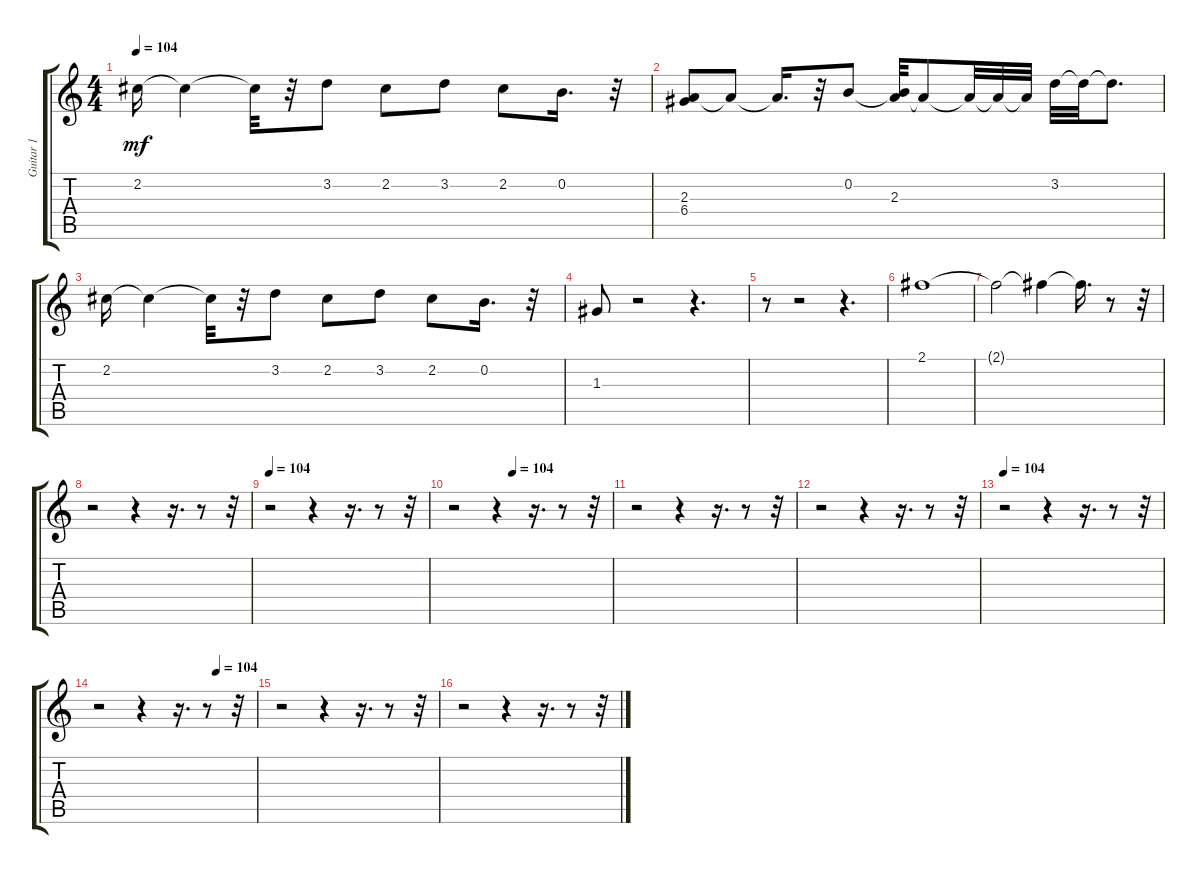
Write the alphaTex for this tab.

\track ("Guitar 1" "Guitar 1") {instrument acousticguitarsteel}
\staff {score tabs}
\tuning (E4 B3 G3 D3 A2 E2) {hide}
\ts (4 4)
\tempo 104
\clef g2
\ks c
2.2.16{dy mf} 2.2{t}.4 2.2{t}.32 r.32 3.2.8 2.2.8 3.2.8 2.2.8 0.2.16{d} r.32 |
(2.3 6.4).8 2.3{t}.8 2.3{t}.16{d} r.32 0.2.8 (0.2{t} 2.3).32 2.3{t}.8 2.3{t}.32 2.3{t}.32 2.3{t}.32 3.2.32 3.2{t}.32 3.2{t}.8{d} |
2.2.16 2.2{t}.4 2.2{t}.32 r.32 3.2.8 2.2.8 3.2.8 2.2.8 0.2.16{d} r.32 |
1.3.8 r.2 r.4{d} |
r.8 r.2 r.4{d} |
2.1.1 |
2.1{t}.2 2.1{t}.4 2.1{t}.16{d} r.8 r.32 |
r.2 r.4 r.16{d} r.8 r.32 |
\tempo 104
r.2 r.4 r.16{d} r.8 r.32 |
\tempo (104 0.375)
r.2 r.4 r.16{d} r.8 r.32 |
r.2 r.4 r.16{d} r.8 r.32 |
r.2 r.4 r.16{d} r.8 r.32 |
\tempo 104
r.2 r.4 r.16{d} r.8 r.32 |
\tempo (104 0.75)
r.2 r.4 r.16{d} r.8 r.32 |
r.2 r.4 r.16{d} r.8 r.32 |
r.2 r.4 r.16{d} r.8 r.32
